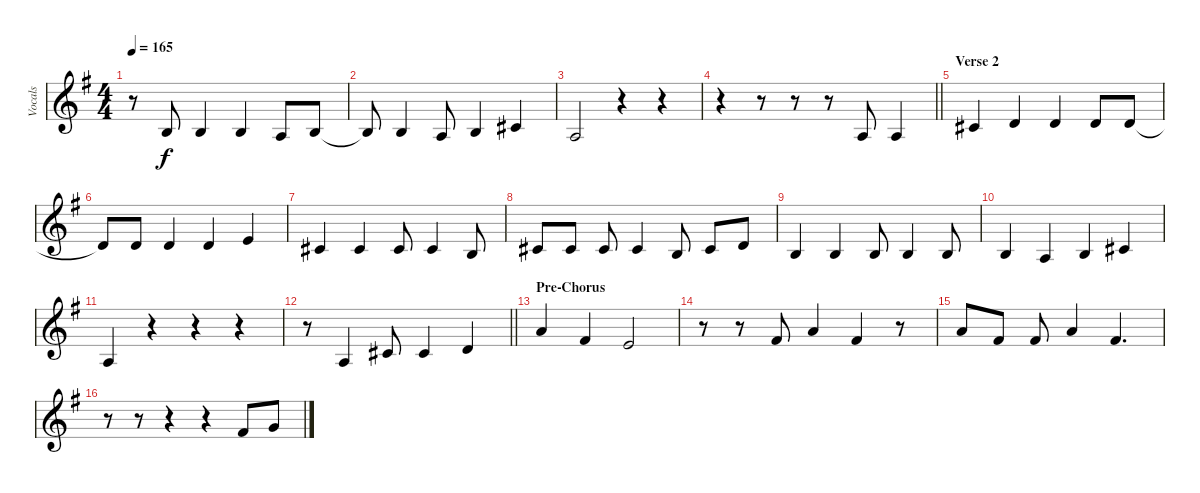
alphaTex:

\track ("Vocals" "Vocals") {instrument altosax}
\staff {score}
\tuning (E4 B3 G3 D3 A2 E2) {hide}
\ts (4 4)
\tempo 165
\clef g2
\ks eminor
r.8{dy f} 4.3.8 4.3.4 4.3.4 2.3.8 4.3.8 |
4.3{t}.8 4.3.4 2.3.8 4.3.4 6.3.4 |
7.4.2 r.4 r.4 |
\barLineRight lightlight
r.4 r.8 r.8 r.8 2.3.8 2.3.4 |
\section ("" "Verse 2")
6.3.4 7.3.4 7.3.4 7.3.8 7.3.8 |
7.3{t}.8 7.3.8 7.3.4 7.3.4 9.3.4 |
6.3.4 6.3.4 6.3.8 6.3.4 4.3.8 |
6.3.8 6.3.8 6.3.8 6.3.4 4.3.8 6.3.8 7.3.8 |
4.3.4 4.3.4 4.3.8 4.3.4 4.3.8 |
4.3.4 2.3.4 4.3.4 6.3.4 |
2.3.4 r.4 r.4 r.4 |
\barLineRight lightlight
r.8 7.4.4 6.3.8 6.3.4 7.3.4 |
\section ("" "Pre-Chorus")
5.1.4 2.1.4 0.1.2 |
r.8 r.8 2.1.8 5.1.4 2.1.4 r.8 |
5.1.8 2.1.8 2.1.8 5.1.4 2.1.4{d} |
r.8 r.8 r.4 r.4 2.1.8 3.1.8
